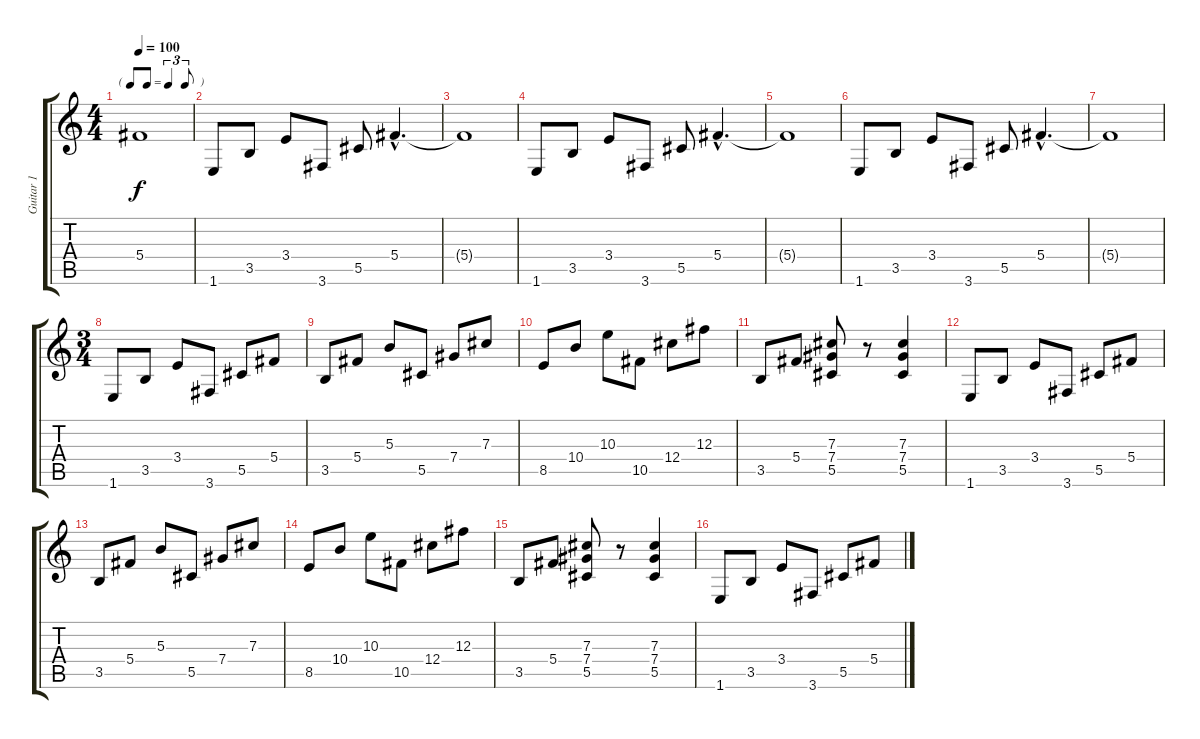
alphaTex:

\track ("Guitar 1" "Guitar 1") {instrument distortionguitar}
\staff {score tabs}
\tuning (Eb4 Bb3 Gb3 Db3 Ab2 Eb2) {hide}
\ts (4 4)
\tf triplet8th
\tempo 100
\clef g2
\ks c
5.4{t}.1{dy f} |
1.6.8 3.5.8 3.4.8 3.6.8 5.5.8 5.4{hac}.4{d} |
5.4{t}.1 |
1.6.8 3.5.8 3.4.8 3.6.8 5.5.8 5.4{hac}.4{d} |
5.4{t}.1 |
1.6.8 3.5.8 3.4.8 3.6.8 5.5.8 5.4{hac}.4{d} |
5.4{t}.1 |
\ts (3 4)
1.6.8 3.5.8 3.4.8 3.6.8 5.5.8 5.4.8 |
3.5.8 5.4.8 5.3.8 5.5.8 7.4.8 7.3.8 |
8.5.8 10.4.8 10.3.8 10.5.8 12.4.8 12.3.8 |
3.5.8 5.4.8 (7.3 7.4 5.5).8 r.8 (7.3 7.4 5.5).4 |
1.6.8 3.5.8 3.4.8 3.6.8 5.5.8 5.4.8 |
3.5.8 5.4.8 5.3.8 5.5.8 7.4.8 7.3.8 |
8.5.8 10.4.8 10.3.8 10.5.8 12.4.8 12.3.8 |
3.5.8 5.4.8 (7.3 7.4 5.5).8 r.8 (7.3 7.4 5.5).4 |
1.6.8 3.5.8 3.4.8 3.6.8 5.5.8 5.4.8
